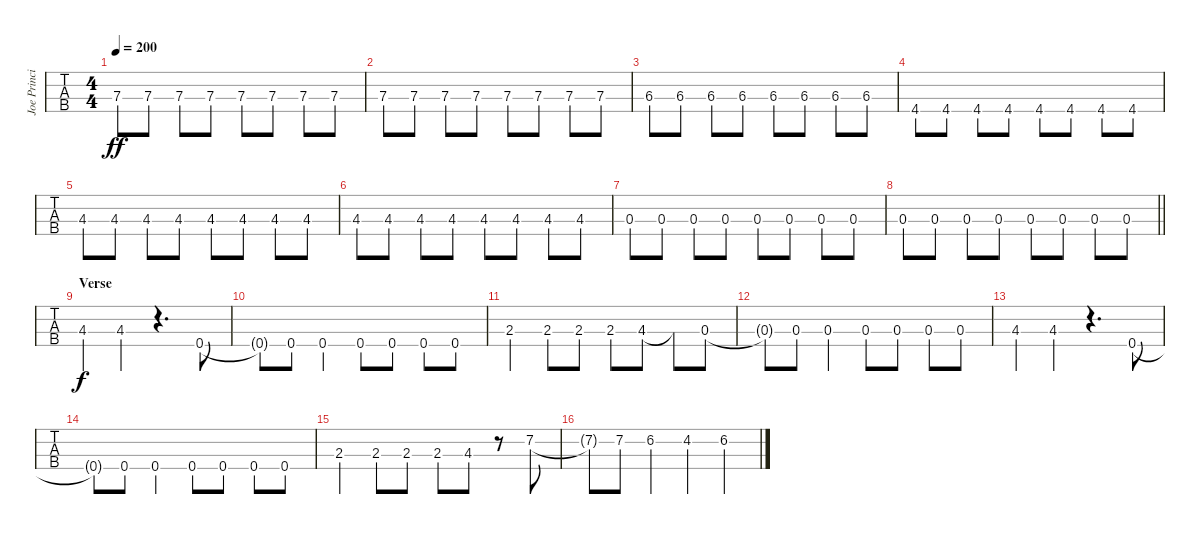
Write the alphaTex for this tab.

\track ("Joe Principe - Bass" "Joe Princi") {instrument electricbassfinger}
\staff {tabs}
\tuning (Gb2 Db2 Ab1 Eb1) {hide}
\ts (4 4)
\tempo 200
\clef f4
\ks c
7.3.8{dy ff} 7.3.8 7.3.8 7.3.8 7.3.8 7.3.8 7.3.8 7.3.8 |
7.3.8 7.3.8 7.3.8 7.3.8 7.3.8 7.3.8 7.3.8 7.3.8 |
6.3.8 6.3.8 6.3.8 6.3.8 6.3.8 6.3.8 6.3.8 6.3.8 |
4.4.8 4.4.8 4.4.8 4.4.8 4.4.8 4.4.8 4.4.8 4.4.8 |
4.3.8 4.3.8 4.3.8 4.3.8 4.3.8 4.3.8 4.3.8 4.3.8 |
4.3.8 4.3.8 4.3.8 4.3.8 4.3.8 4.3.8 4.3.8 4.3.8 |
0.3.8 0.3.8 0.3.8 0.3.8 0.3.8 0.3.8 0.3.8 0.3.8 |
\barLineRight lightlight
0.3.8 0.3.8 0.3.8 0.3.8 0.3.8 0.3.8 0.3.8 0.3.8 |
\section ("" "Verse")
4.3.4{dy f} 4.3.4 r.4{d} 0.4.8 |
0.4{t}.8 0.4.8 0.4.4 0.4.8 0.4.8 0.4.8 0.4.8 |
2.3.4 2.3.8 2.3.8 2.3.8 4.3.8 4.3{t}.8 0.3.8 |
0.3{t}.8 0.3.8 0.3.4 0.3.8 0.3.8 0.3.8 0.3.8 |
4.3.4 4.3.4 r.4{d} 0.4.8 |
0.4{t}.8 0.4.8 0.4.4 0.4.8 0.4.8 0.4.8 0.4.8 |
2.3.4 2.3.8 2.3.8 2.3.8 4.3.8 r.8 7.2.8 |
7.2{t}.8 7.2.8 6.2.4 4.2.4 6.2.4
